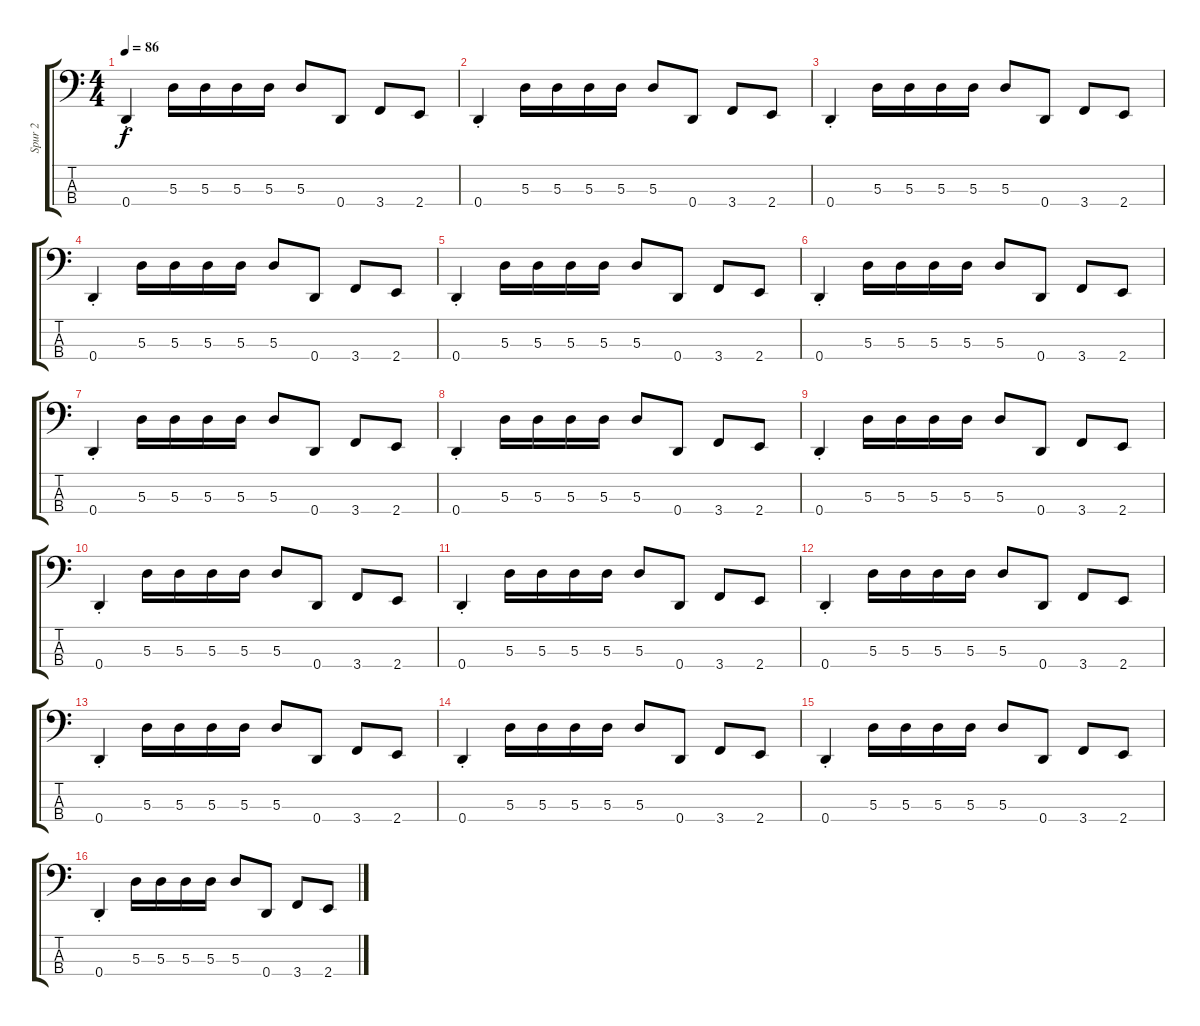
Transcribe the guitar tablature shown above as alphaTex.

\track ("Spur 2" "Spur 2") {instrument electricbassfinger}
\staff {score tabs}
\tuning (G2 D2 A1 D1) {hide}
\ts (4 4)
\tempo 86
\clef f4
\ks c
0.4{st}.4{dy f} 5.3.16 5.3.16 5.3.16 5.3.16 5.3.8 0.4.8 3.4.8 2.4.8 |
0.4{st}.4 5.3.16 5.3.16 5.3.16 5.3.16 5.3.8 0.4.8 3.4.8 2.4.8 |
0.4{st}.4 5.3.16 5.3.16 5.3.16 5.3.16 5.3.8 0.4.8 3.4.8 2.4.8 |
0.4{st}.4 5.3.16 5.3.16 5.3.16 5.3.16 5.3.8 0.4.8 3.4.8 2.4.8 |
0.4{st}.4 5.3.16 5.3.16 5.3.16 5.3.16 5.3.8 0.4.8 3.4.8 2.4.8 |
0.4{st}.4 5.3.16 5.3.16 5.3.16 5.3.16 5.3.8 0.4.8 3.4.8 2.4.8 |
0.4{st}.4 5.3.16 5.3.16 5.3.16 5.3.16 5.3.8 0.4.8 3.4.8 2.4.8 |
0.4{st}.4 5.3.16 5.3.16 5.3.16 5.3.16 5.3.8 0.4.8 3.4.8 2.4.8 |
0.4{st}.4 5.3.16 5.3.16 5.3.16 5.3.16 5.3.8 0.4.8 3.4.8 2.4.8 |
0.4{st}.4 5.3.16 5.3.16 5.3.16 5.3.16 5.3.8 0.4.8 3.4.8 2.4.8 |
0.4{st}.4 5.3.16 5.3.16 5.3.16 5.3.16 5.3.8 0.4.8 3.4.8 2.4.8 |
0.4{st}.4 5.3.16 5.3.16 5.3.16 5.3.16 5.3.8 0.4.8 3.4.8 2.4.8 |
0.4{st}.4 5.3.16 5.3.16 5.3.16 5.3.16 5.3.8 0.4.8 3.4.8 2.4.8 |
0.4{st}.4 5.3.16 5.3.16 5.3.16 5.3.16 5.3.8 0.4.8 3.4.8 2.4.8 |
0.4{st}.4 5.3.16 5.3.16 5.3.16 5.3.16 5.3.8 0.4.8 3.4.8 2.4.8 |
0.4{st}.4 5.3.16 5.3.16 5.3.16 5.3.16 5.3.8 0.4.8 3.4.8 2.4.8
